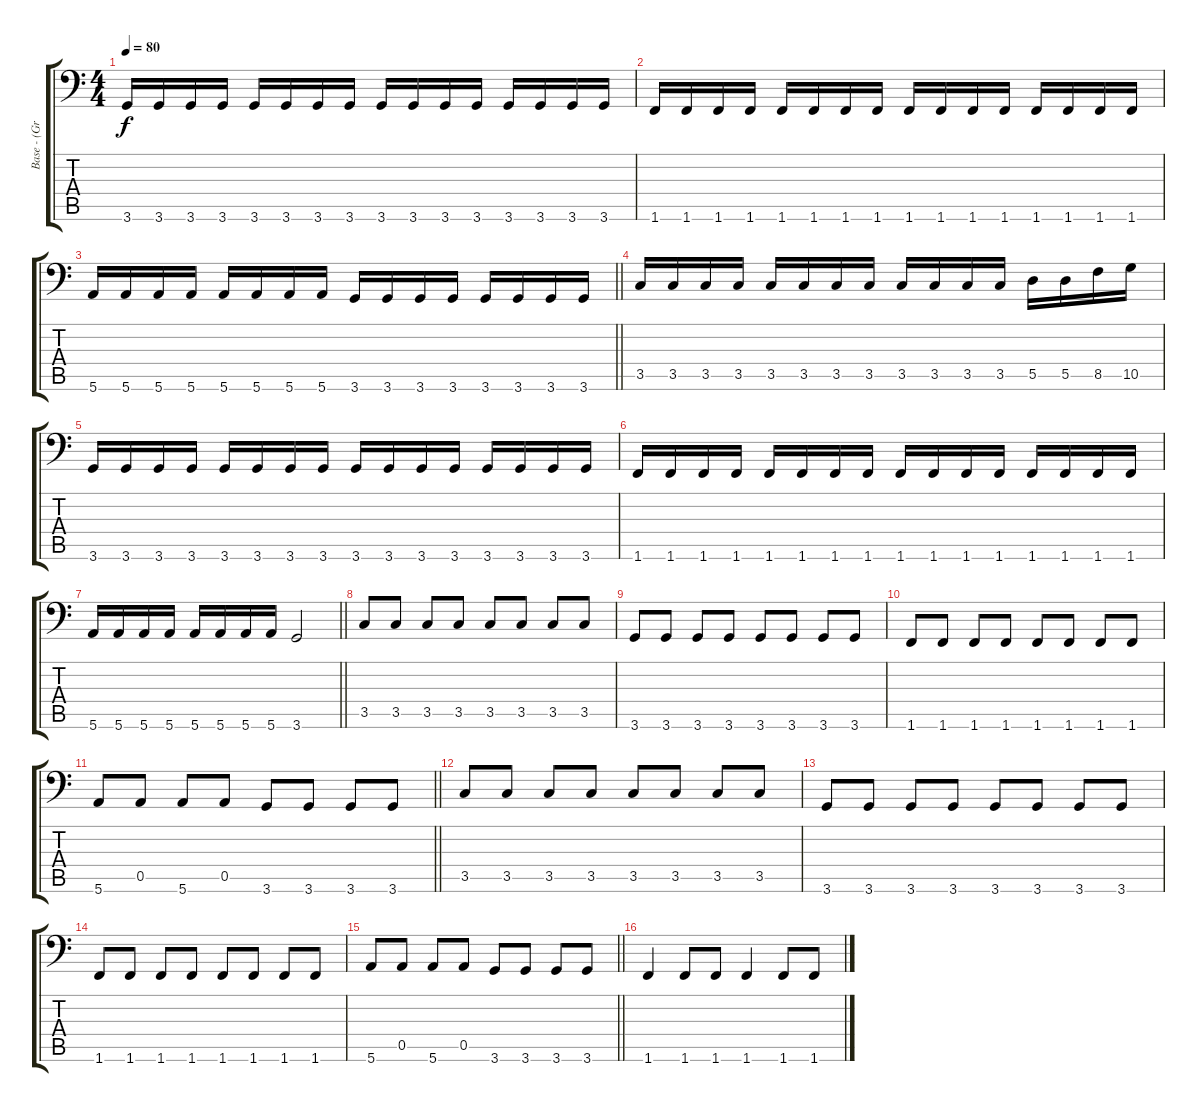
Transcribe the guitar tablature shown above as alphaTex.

\track ("Base - (Greggarbo)" "Base - (Gr") {instrument electricbassfinger}
\staff {score tabs}
\tuning (E4 B3 G2 D2 A1 E1) {hide}
\ts (4 4)
\tempo 80
\clef f4
\ks c
3.6.16{dy f} 3.6.16 3.6.16 3.6.16 3.6.16 3.6.16 3.6.16 3.6.16 3.6.16 3.6.16 3.6.16 3.6.16 3.6.16 3.6.16 3.6.16 3.6.16 |
1.6.16 1.6.16 1.6.16 1.6.16 1.6.16 1.6.16 1.6.16 1.6.16 1.6.16 1.6.16 1.6.16 1.6.16 1.6.16 1.6.16 1.6.16 1.6.16 |
\barLineRight lightlight
5.6.16 5.6.16 5.6.16 5.6.16 5.6.16 5.6.16 5.6.16 5.6.16 3.6.16 3.6.16 3.6.16 3.6.16 3.6.16 3.6.16 3.6.16 3.6.16 |
3.5.16 3.5.16 3.5.16 3.5.16 3.5.16 3.5.16 3.5.16 3.5.16 3.5.16 3.5.16 3.5.16 3.5.16 5.5.16 5.5.16 8.5.16 10.5.16 |
3.6.16 3.6.16 3.6.16 3.6.16 3.6.16 3.6.16 3.6.16 3.6.16 3.6.16 3.6.16 3.6.16 3.6.16 3.6.16 3.6.16 3.6.16 3.6.16 |
1.6.16 1.6.16 1.6.16 1.6.16 1.6.16 1.6.16 1.6.16 1.6.16 1.6.16 1.6.16 1.6.16 1.6.16 1.6.16 1.6.16 1.6.16 1.6.16 |
\barLineRight lightlight
5.6.16 5.6.16 5.6.16 5.6.16 5.6.16 5.6.16 5.6.16 5.6.16 3.6.2 |
3.5.8 3.5.8 3.5.8 3.5.8 3.5.8 3.5.8 3.5.8 3.5.8 |
3.6.8 3.6.8 3.6.8 3.6.8 3.6.8 3.6.8 3.6.8 3.6.8 |
1.6.8 1.6.8 1.6.8 1.6.8 1.6.8 1.6.8 1.6.8 1.6.8 |
\barLineRight lightlight
5.6.8 0.5.8 5.6.8 0.5.8 3.6.8 3.6.8 3.6.8 3.6.8 |
3.5.8 3.5.8 3.5.8 3.5.8 3.5.8 3.5.8 3.5.8 3.5.8 |
3.6.8 3.6.8 3.6.8 3.6.8 3.6.8 3.6.8 3.6.8 3.6.8 |
1.6.8 1.6.8 1.6.8 1.6.8 1.6.8 1.6.8 1.6.8 1.6.8 |
\barLineRight lightlight
5.6.8 0.5.8 5.6.8 0.5.8 3.6.8 3.6.8 3.6.8 3.6.8 |
1.6.4 1.6.8 1.6.8 1.6.4 1.6.8 1.6.8
